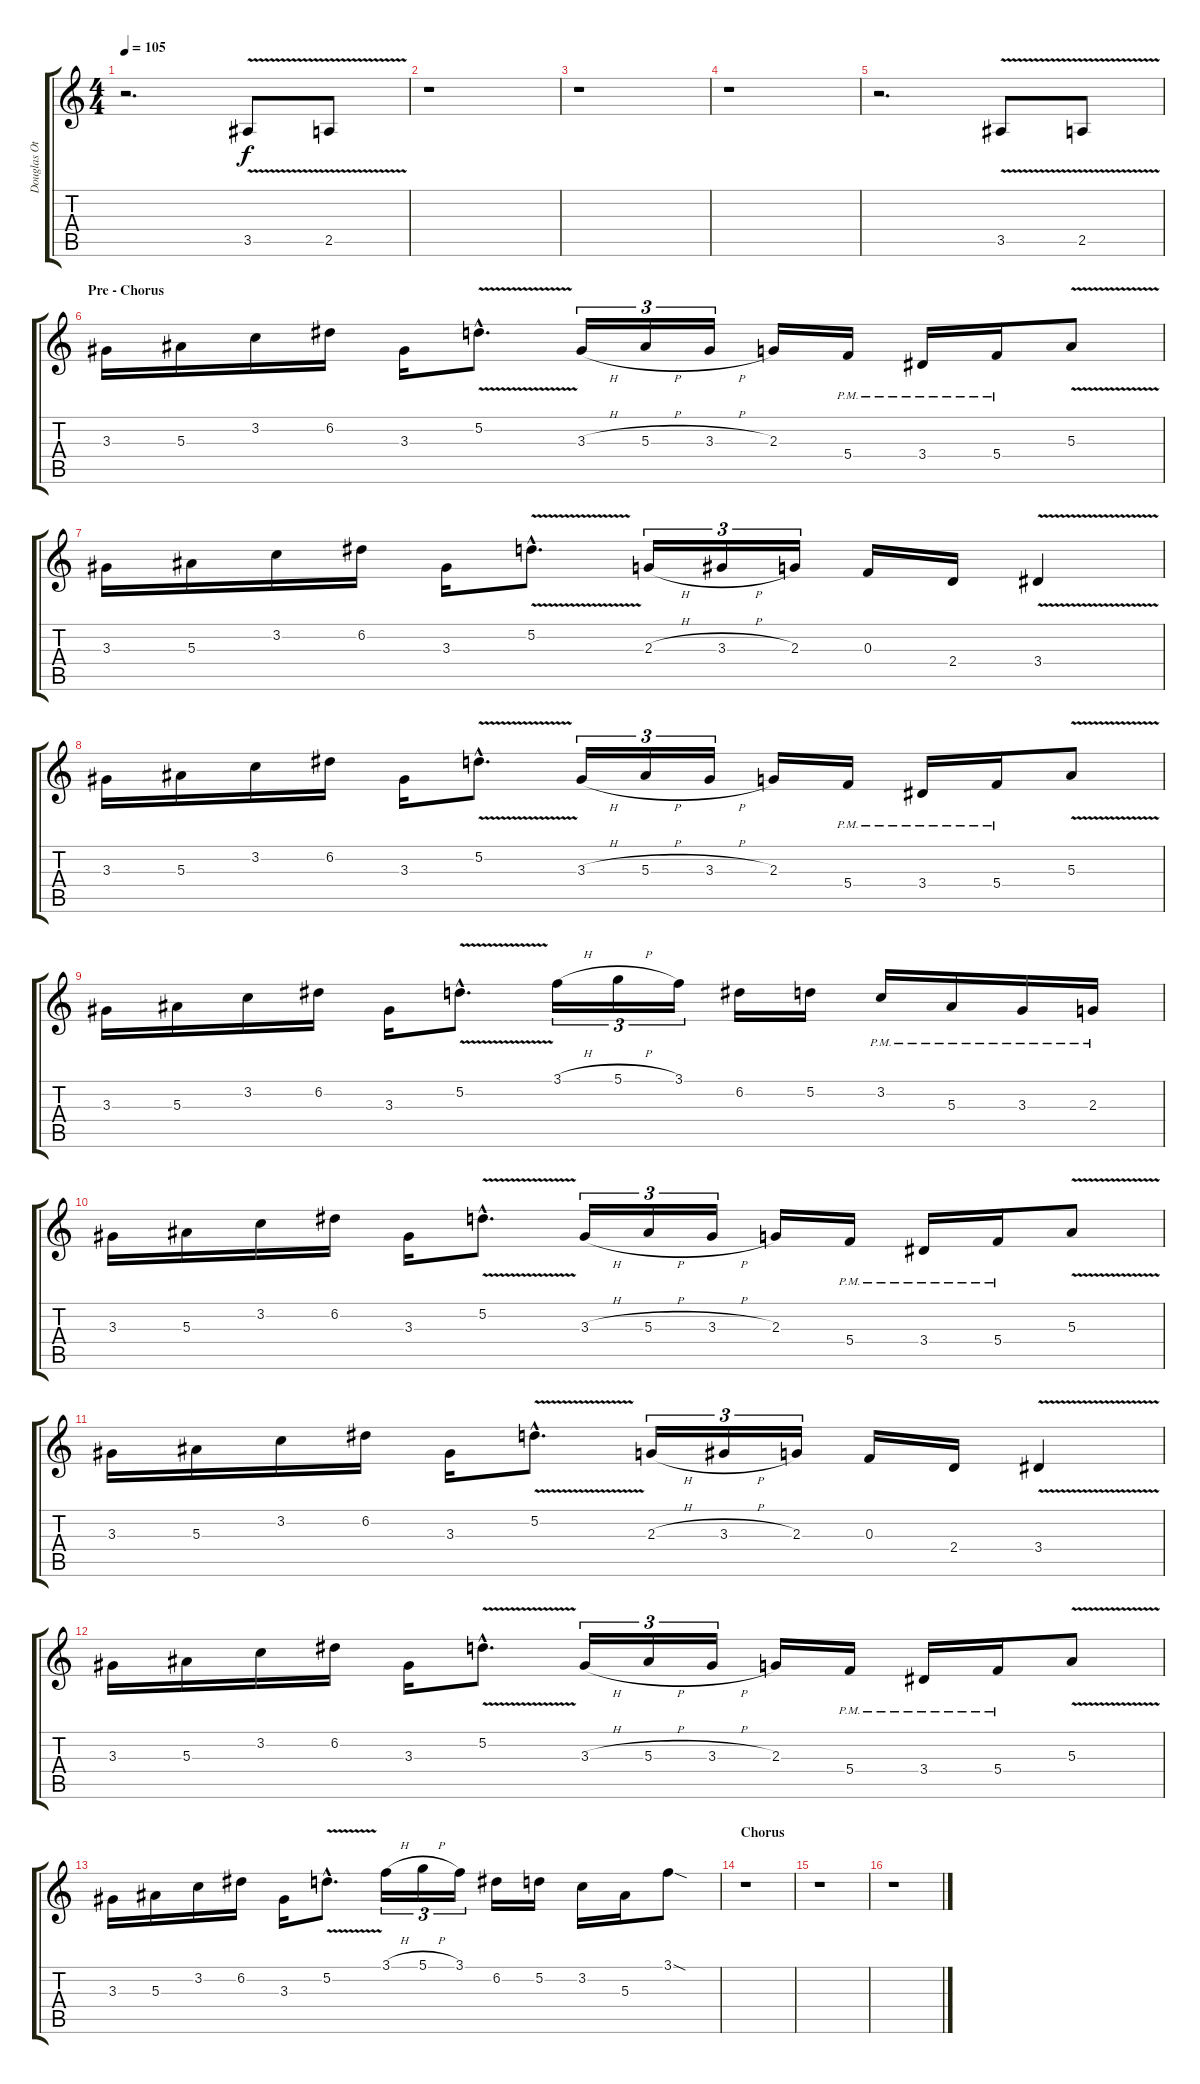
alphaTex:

\track ("Douglas Ott [Guitar]" "Douglas Ot") {instrument distortionguitar}
\staff {score tabs}
\tuning (D4 A3 F3 C3 G2 D2) {hide}
\ts (4 4)
\tempo 105
\clef g2
\ks c
r.2{d dy f} 3.5{v}.8 2.5{v}.8 |
r.1 |
r.1 |
r.1 |
r.2{d} 3.5{v}.8 2.5{v}.8 |
\section ("" "Pre - Chorus")
3.3.16 5.3.16 3.2.16 6.2.16 3.3.16 5.2{v hac}.8{d} 3.3{h}.16{tu (3 2)} 5.3{h}.16{tu (3 2)} 3.3{h}.16{tu (3 2)} 2.3.16 5.4{pm}.16 3.4{pm}.16 5.4{pm}.16 5.3{v}.8 |
3.3.16 5.3.16 3.2.16 6.2.16 3.3.16 5.2{v hac}.8{d} 2.3{h}.16{tu (3 2)} 3.3{h}.16{tu (3 2)} 2.3.16{tu (3 2)} 0.3.16 2.4.16 3.4{v}.4 |
3.3.16 5.3.16 3.2.16 6.2.16 3.3.16 5.2{v hac}.8{d} 3.3{h}.16{tu (3 2)} 5.3{h}.16{tu (3 2)} 3.3{h}.16{tu (3 2)} 2.3.16 5.4{pm}.16 3.4{pm}.16 5.4{pm}.16 5.3{v}.8 |
3.3.16 5.3.16 3.2.16 6.2.16 3.3.16 5.2{v hac}.8{d} 3.1{h}.16{tu (3 2)} 5.1{h}.16{tu (3 2)} 3.1.16{tu (3 2)} 6.2.16 5.2.16 3.2{pm}.16 5.3{pm}.16 3.3{pm}.16 2.3{pm}.16 |
3.3.16 5.3.16 3.2.16 6.2.16 3.3.16 5.2{v hac}.8{d} 3.3{h}.16{tu (3 2)} 5.3{h}.16{tu (3 2)} 3.3{h}.16{tu (3 2)} 2.3.16 5.4{pm}.16 3.4{pm}.16 5.4{pm}.16 5.3{v}.8 |
3.3.16 5.3.16 3.2.16 6.2.16 3.3.16 5.2{v hac}.8{d} 2.3{h}.16{tu (3 2)} 3.3{h}.16{tu (3 2)} 2.3.16{tu (3 2)} 0.3.16 2.4.16 3.4{v}.4 |
3.3.16 5.3.16 3.2.16 6.2.16 3.3.16 5.2{v hac}.8{d} 3.3{h}.16{tu (3 2)} 5.3{h}.16{tu (3 2)} 3.3{h}.16{tu (3 2)} 2.3.16 5.4{pm}.16 3.4{pm}.16 5.4{pm}.16 5.3{v}.8 |
3.3.16 5.3.16 3.2.16 6.2.16 3.3.16 5.2{v hac}.8{d} 3.1{h}.16{tu (3 2)} 5.1{h}.16{tu (3 2)} 3.1.16{tu (3 2)} 6.2.16 5.2.16 3.2.16 5.3.16 3.1{sod}.8 |
\section ("" "Chorus")
r.1 |
r.1 |
r.1
